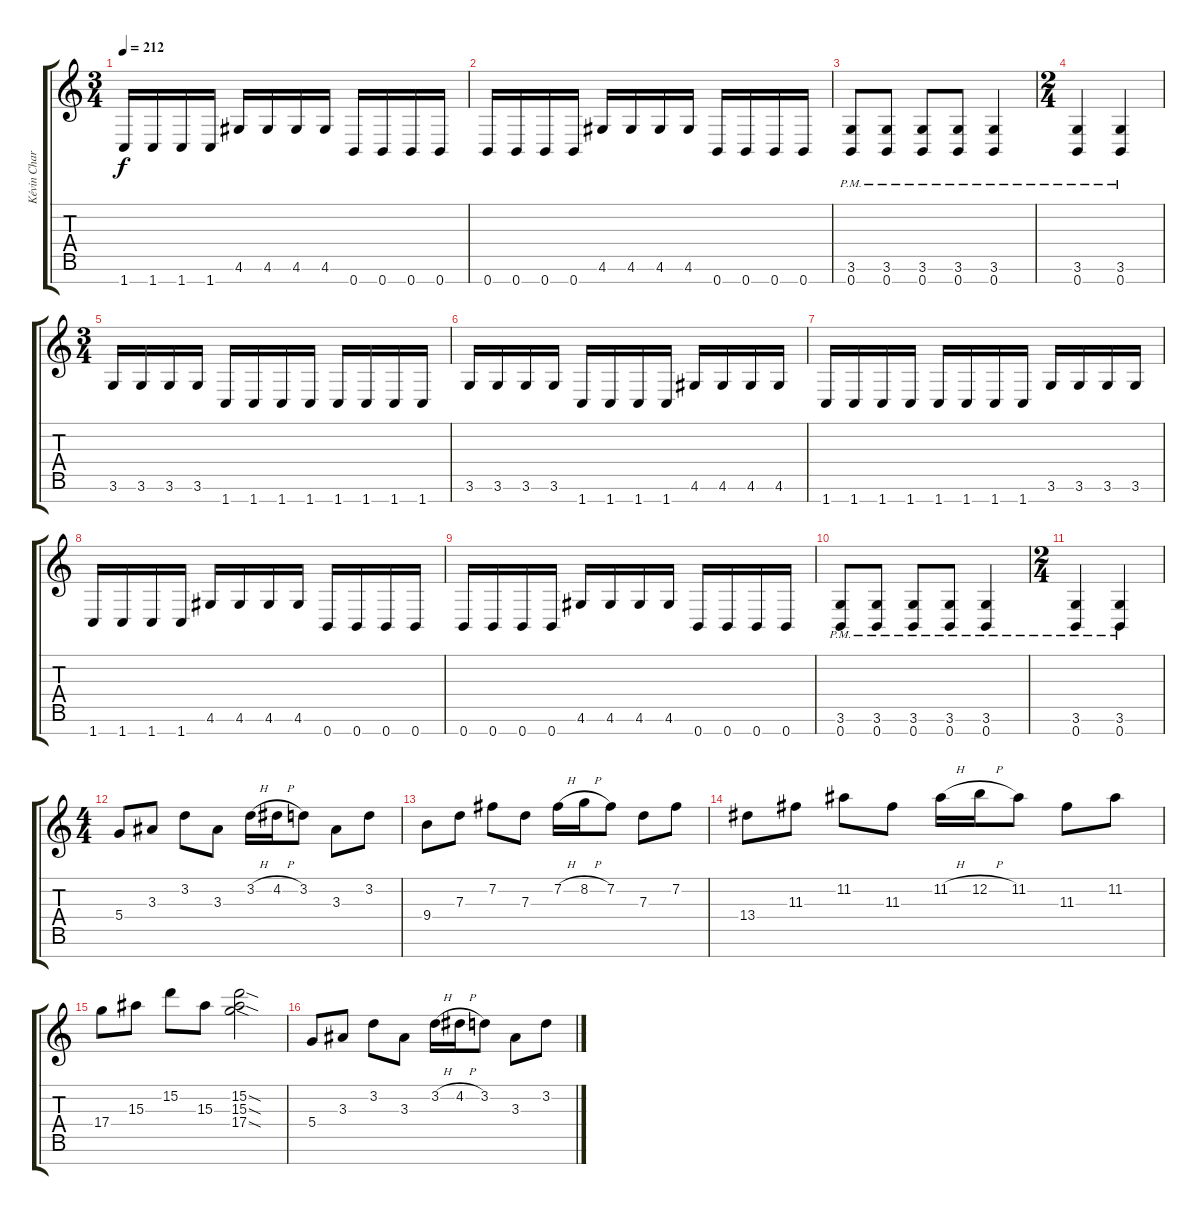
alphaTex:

\track ("Kévin Chartré" "Kévin Char") {instrument distortionguitar}
\staff {score tabs}
\tuning (E4 B3 G3 D3 A2 E2 B1) {hide}
\ts (3 4)
\tempo 212
\clef g2
\ks c
1.7.16{dy f} 1.7.16 1.7.16 1.7.16 4.6.16 4.6.16 4.6.16 4.6.16 0.7.16 0.7.16 0.7.16 0.7.16 |
0.7.16 0.7.16 0.7.16 0.7.16 4.6.16 4.6.16 4.6.16 4.6.16 0.7.16 0.7.16 0.7.16 0.7.16 |
(3.6{pm} 0.7{pm}).8 (3.6{pm} 0.7{pm}).8 (3.6{pm} 0.7{pm}).8 (3.6{pm} 0.7{pm}).8 (3.6{pm} 0.7{pm}).4 |
\ts (2 4)
(3.6{pm} 0.7{pm}).4 (3.6{pm} 0.7{pm}).4 |
\ts (3 4)
3.6.16 3.6.16 3.6.16 3.6.16 1.7.16 1.7.16 1.7.16 1.7.16 1.7.16 1.7.16 1.7.16 1.7.16 |
3.6.16 3.6.16 3.6.16 3.6.16 1.7.16 1.7.16 1.7.16 1.7.16 4.6.16 4.6.16 4.6.16 4.6.16 |
1.7.16 1.7.16 1.7.16 1.7.16 1.7.16 1.7.16 1.7.16 1.7.16 3.6.16 3.6.16 3.6.16 3.6.16 |
1.7.16 1.7.16 1.7.16 1.7.16 4.6.16 4.6.16 4.6.16 4.6.16 0.7.16 0.7.16 0.7.16 0.7.16 |
0.7.16 0.7.16 0.7.16 0.7.16 4.6.16 4.6.16 4.6.16 4.6.16 0.7.16 0.7.16 0.7.16 0.7.16 |
(3.6{pm} 0.7{pm}).8 (3.6{pm} 0.7{pm}).8 (3.6{pm} 0.7{pm}).8 (3.6{pm} 0.7{pm}).8 (3.6{pm} 0.7{pm}).4 |
\ts (2 4)
(3.6{pm} 0.7{pm}).4 (3.6{pm} 0.7{pm}).4 |
\ts (4 4)
5.4.8 3.3.8 3.2.8 3.3.8 3.2{h}.16 4.2{h}.16 3.2.8 3.3.8 3.2.8 |
9.4.8 7.3.8 7.2.8 7.3.8 7.2{h}.16 8.2{h}.16 7.2.8 7.3.8 7.2.8 |
13.4.8 11.3.8 11.2.8 11.3.8 11.2{h}.16 12.2{h}.16 11.2.8 11.3.8 11.2.8 |
17.4.8 15.3.8 15.2.8 15.3.8 (15.2{sod} 15.3{sod} 17.4{sod}).2 |
5.4.8 3.3.8 3.2.8 3.3.8 3.2{h}.16 4.2{h}.16 3.2.8 3.3.8 3.2.8
